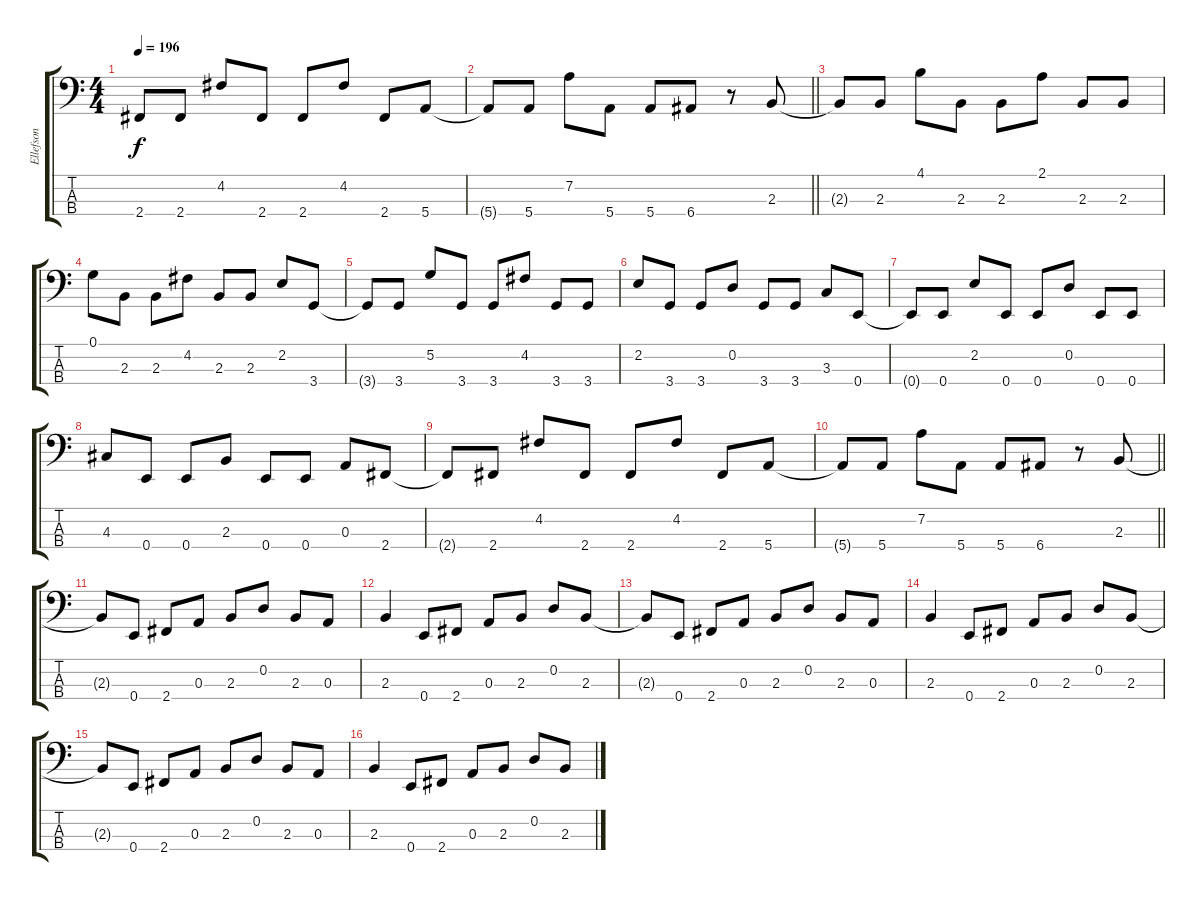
\track ("Ellefson" "Ellefson") {instrument electricbasspick}
\staff {score tabs}
\tuning (G2 D2 A1 E1) {hide}
\ts (4 4)
\tempo 196
\clef f4
\ks c
2.4{t}.8{dy f} 2.4.8 4.2.8 2.4.8 2.4.8 4.2.8 2.4.8 5.4.8 |
\barLineRight lightlight
5.4{t}.8 5.4.8 7.2.8 5.4.8 5.4.8 6.4.8 r.8 2.3.8 |
2.3{t}.8 2.3.8 4.1.8 2.3.8 2.3.8 2.1.8 2.3.8 2.3.8 |
0.1.8 2.3.8 2.3.8 4.2.8 2.3.8 2.3.8 2.2.8 3.4.8 |
3.4{t}.8 3.4.8 5.2.8 3.4.8 3.4.8 4.2.8 3.4.8 3.4.8 |
2.2.8 3.4.8 3.4.8 0.2.8 3.4.8 3.4.8 3.3.8 0.4.8 |
0.4{t}.8 0.4.8 2.2.8 0.4.8 0.4.8 0.2.8 0.4.8 0.4.8 |
4.3.8 0.4.8 0.4.8 2.3.8 0.4.8 0.4.8 0.3.8 2.4.8 |
2.4{t}.8 2.4.8 4.2.8 2.4.8 2.4.8 4.2.8 2.4.8 5.4.8 |
\barLineRight lightlight
5.4{t}.8 5.4.8 7.2.8 5.4.8 5.4.8 6.4.8 r.8 2.3.8 |
2.3{t}.8 0.4.8 2.4.8 0.3.8 2.3.8 0.2.8 2.3.8 0.3.8 |
2.3.4 0.4.8 2.4.8 0.3.8 2.3.8 0.2.8 2.3.8 |
2.3{t}.8 0.4.8 2.4.8 0.3.8 2.3.8 0.2.8 2.3.8 0.3.8 |
2.3.4 0.4.8 2.4.8 0.3.8 2.3.8 0.2.8 2.3.8 |
2.3{t}.8 0.4.8 2.4.8 0.3.8 2.3.8 0.2.8 2.3.8 0.3.8 |
2.3.4 0.4.8 2.4.8 0.3.8 2.3.8 0.2.8 2.3.8
